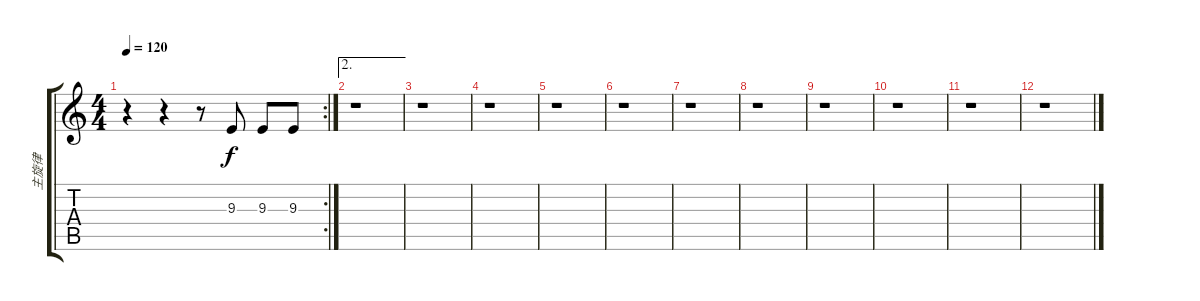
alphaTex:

\track ("主旋律" "主旋律") {instrument flute}
\staff {score tabs}
\tuning (E4 B3 G3 D3 A2 E2) {hide}
\rc 2
\ts (4 4)
\tempo 120
\clef g2
\ks c
r.4{dy f} r.4 r.8 9.3.8 9.3.8 9.3.8 |
\ae 2
r.1 |
r.1 |
r.1 |
r.1 |
r.1 |
r.1 |
r.1 |
r.1 |
r.1 |
r.1 |
r.1
